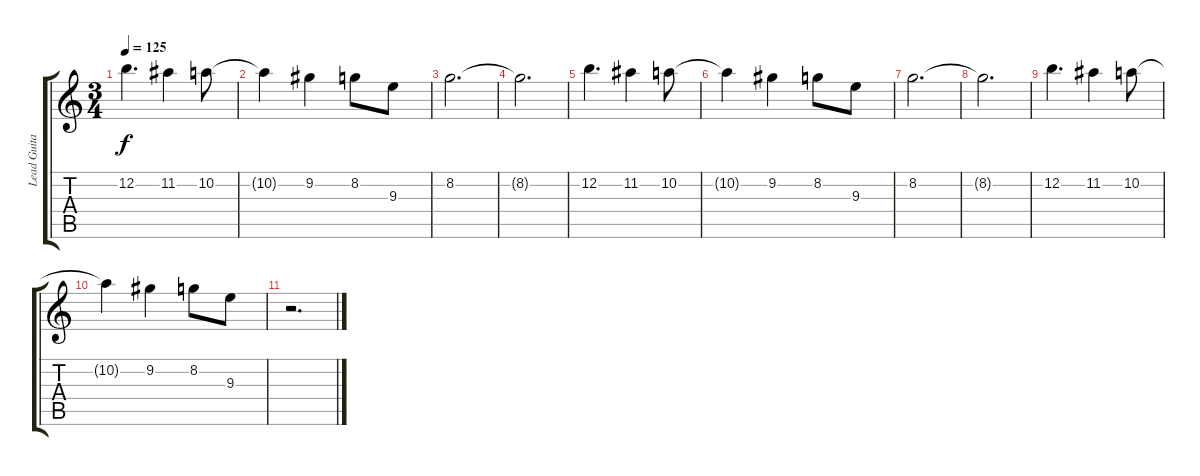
\track ("Lead Guitar II" "Lead Guita") {instrument overdrivenguitar}
\staff {score tabs}
\tuning (E4 B3 G3 D3 A2 E2) {hide}
\ts (3 4)
\tempo 125
\clef g2
\ks c
12.2.4{d dy f} 11.2.4 10.2.8 |
10.2{t}.4 9.2.4 8.2.8 9.3.8 |
8.2.2{d} |
8.2{t}.2{d} |
12.2.4{d} 11.2.4 10.2.8 |
10.2{t}.4 9.2.4 8.2.8 9.3.8 |
8.2.2{d} |
8.2{t}.2{d} |
12.2.4{d} 11.2.4 10.2.8 |
10.2{t}.4 9.2.4 8.2.8 9.3.8 |
r.2{d}
